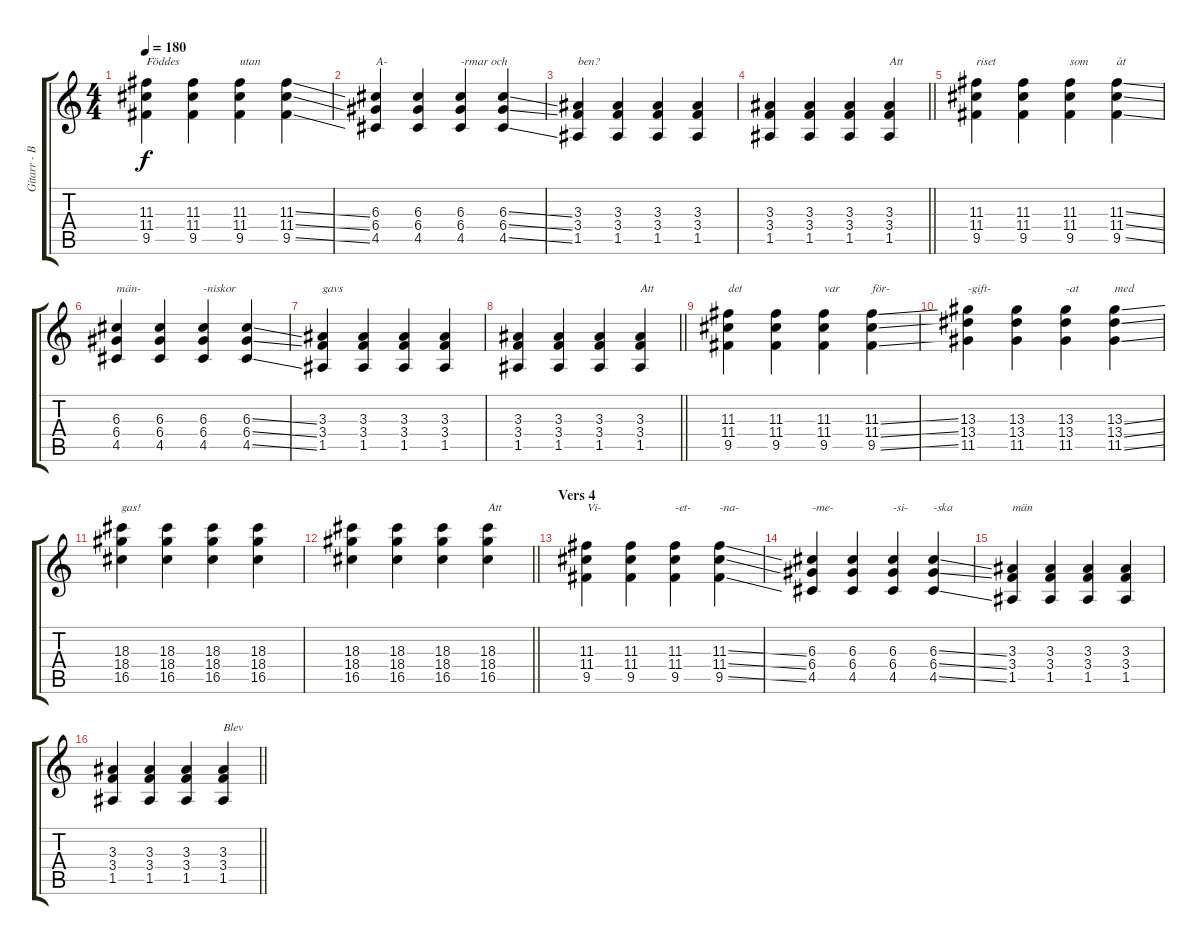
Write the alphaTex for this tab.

\track ("Gitarr - Banzai" "Gitarr - B") {instrument distortionguitar}
\staff {score tabs}
\tuning (E4 B3 G3 D3 A2 E2) {hide}
\ts (4 4)
\tempo 180
\clef g2
\ks c
(11.3 11.4 9.5).4{txt "Föddes" dy f} (11.3 11.4 9.5).4 (11.3 11.4 9.5).4{txt "utan"} (11.3{ss} 11.4{ss} 9.5{ss}).4 |
(6.3 6.4 4.5).4{txt "A-"} (6.3 6.4 4.5).4 (6.3 6.4 4.5).4{txt "-rmar och"} (6.3{ss} 6.4{ss} 4.5{ss}).4 |
(3.3 3.4 1.5).4{txt "ben?"} (3.3 3.4 1.5).4 (3.3 3.4 1.5).4 (3.3 3.4 1.5).4 |
\barLineRight lightlight
(3.3 3.4 1.5).4 (3.3 3.4 1.5).4 (3.3 3.4 1.5).4 (3.3 3.4 1.5).4{txt "Att"} |
(11.3 11.4 9.5).4{txt "riset"} (11.3 11.4 9.5).4 (11.3 11.4 9.5).4{txt "som"} (11.3{ss} 11.4{ss} 9.5{ss}).4{txt "åt"} |
(6.3 6.4 4.5).4{txt "män-"} (6.3 6.4 4.5).4 (6.3 6.4 4.5).4{txt "-niskor"} (6.3{ss} 6.4{ss} 4.5{ss}).4 |
(3.3 3.4 1.5).4{txt "gavs"} (3.3 3.4 1.5).4 (3.3 3.4 1.5).4 (3.3 3.4 1.5).4 |
\barLineRight lightlight
(3.3 3.4 1.5).4 (3.3 3.4 1.5).4 (3.3 3.4 1.5).4 (3.3 3.4 1.5).4{txt "Att"} |
(11.3 11.4 9.5).4{txt "det"} (11.3 11.4 9.5).4 (11.3 11.4 9.5).4{txt "var"} (11.3{ss} 11.4{ss} 9.5{ss}).4{txt "för-"} |
(13.3 13.4 11.5).4{txt "-gift-"} (13.3 13.4 11.5).4 (13.3 13.4 11.5).4{txt "-at"} (13.3{ss} 13.4{ss} 11.5{ss}).4{txt "med"} |
(18.3 18.4 16.5).4{txt "gas!"} (18.3 18.4 16.5).4 (18.3 18.4 16.5).4 (18.3 18.4 16.5).4 |
\barLineRight lightlight
(18.3 18.4 16.5).4 (18.3 18.4 16.5).4 (18.3 18.4 16.5).4 (18.3 18.4 16.5).4{txt "Att"} |
\section ("" "Vers 4")
(11.3 11.4 9.5).4{txt "Vi-"} (11.3 11.4 9.5).4 (11.3 11.4 9.5).4{txt "-et-"} (11.3{ss} 11.4{ss} 9.5{ss}).4{txt "-na-"} |
(6.3 6.4 4.5).4{txt "-me-"} (6.3 6.4 4.5).4 (6.3 6.4 4.5).4{txt "-si-"} (6.3{ss} 6.4{ss} 4.5{ss}).4{txt "-ska"} |
(3.3 3.4 1.5).4{txt "män"} (3.3 3.4 1.5).4 (3.3 3.4 1.5).4 (3.3 3.4 1.5).4 |
\barLineRight lightlight
(3.3 3.4 1.5).4 (3.3 3.4 1.5).4 (3.3 3.4 1.5).4 (3.3 3.4 1.5).4{txt "Blev"}
